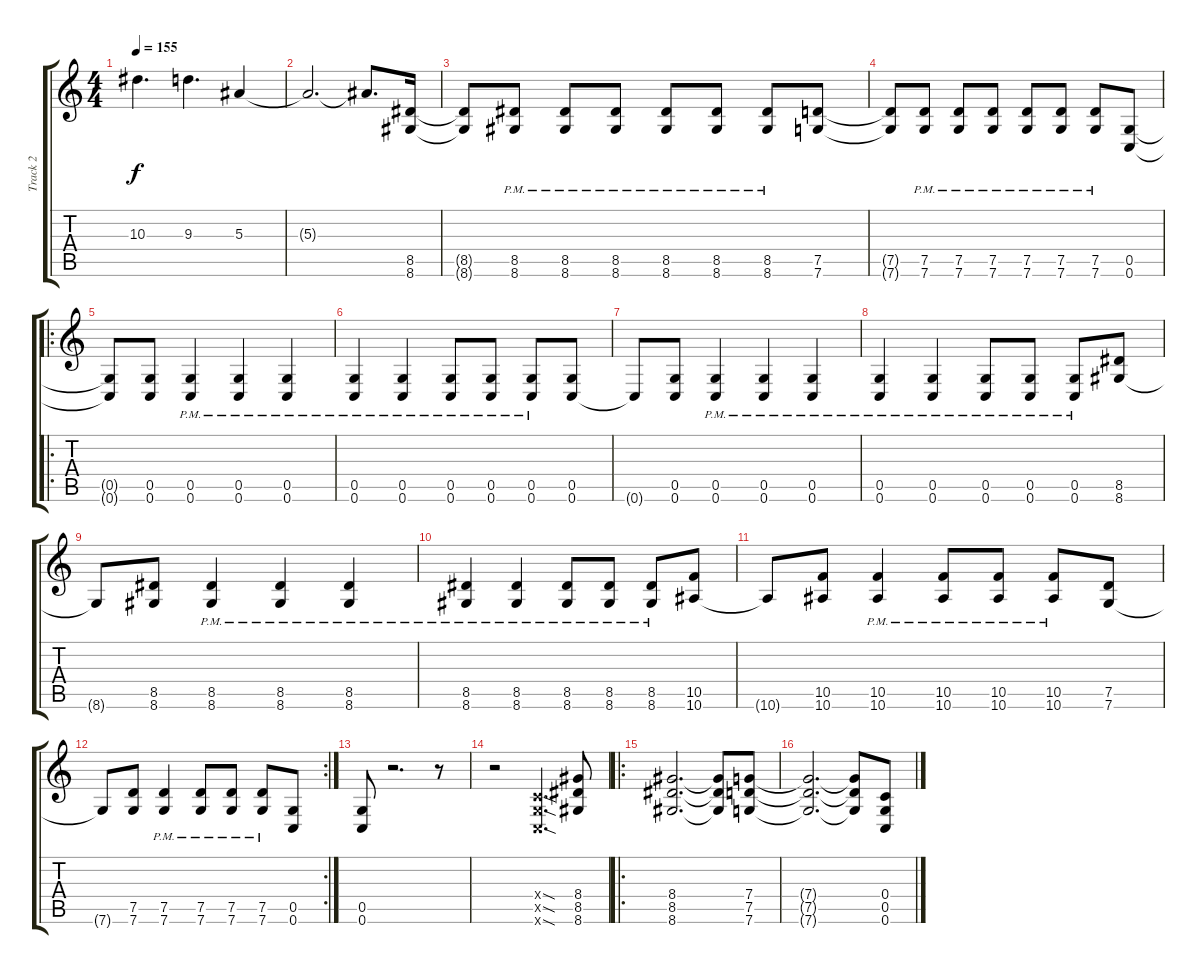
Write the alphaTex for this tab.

\track ("Track 2" "Track 2") {instrument distortionguitar}
\staff {score tabs}
\tuning (D4 A3 F3 C3 G2 C2) {hide}
\ts (4 4)
\tempo 155
\clef g2
\ks c
10.3{t}.4{d dy f} 9.3.4{d} 5.3.4 |
5.3{t}.2{d} 5.3{t}.8{d} (8.5 8.6).16 |
(8.5{t} 8.6{t}).8 (8.5{pm} 8.6{pm}).8 (8.5{pm} 8.6{pm}).8 (8.5{pm} 8.6{pm}).8 (8.5{pm} 8.6{pm}).8 (8.5{pm} 8.6{pm}).8 (8.5{pm} 8.6{pm}).8 (7.5 7.6).8 |
(7.5{t} 7.6{t}).8 (7.5{pm} 7.6{pm}).8 (7.5{pm} 7.6{pm}).8 (7.5{pm} 7.6{pm}).8 (7.5{pm} 7.6{pm}).8 (7.5{pm} 7.6{pm}).8 (7.5{pm} 7.6{pm}).8 (0.5 0.6).8 |
\ro
(0.5{t} 0.6{t}).8 (0.5 0.6).8 (0.5{pm} 0.6{pm}).4 (0.5{pm} 0.6{pm}).4 (0.5{pm} 0.6{pm}).4 |
(0.5{pm} 0.6{pm}).4 (0.5{pm} 0.6{pm}).4 (0.5{pm} 0.6{pm}).8 (0.5{pm} 0.6{pm}).8 (0.5{pm} 0.6{pm}).8 (0.5 0.6).8 |
0.6{t}.8 (0.5 0.6).8 (0.5{pm} 0.6{pm}).4 (0.5{pm} 0.6{pm}).4 (0.5{pm} 0.6{pm}).4 |
(0.5{pm} 0.6{pm}).4 (0.5{pm} 0.6{pm}).4 (0.5{pm} 0.6{pm}).8 (0.5{pm} 0.6{pm}).8 (0.5{pm} 0.6{pm}).8 (8.5 8.6).8 |
8.6{t}.8 (8.5 8.6).8 (8.5{pm} 8.6{pm}).4 (8.5{pm} 8.6{pm}).4 (8.5{pm} 8.6{pm}).4 |
(8.5{pm} 8.6{pm}).4 (8.5{pm} 8.6{pm}).4 (8.5{pm} 8.6{pm}).8 (8.5{pm} 8.6{pm}).8 (8.5{pm} 8.6{pm}).8 (10.5 10.6).8 |
10.6{t}.8 (10.5 10.6).8 (10.5{pm} 10.6{pm}).4 (10.5{pm} 10.6{pm}).8 (10.5{pm} 10.6{pm}).8 (10.5{pm} 10.6{pm}).8 (7.5 7.6).8 |
\rc 2
7.6{t}.8 (7.5 7.6).8 (7.5{pm} 7.6{pm}).4 (7.5{pm} 7.6{pm}).8 (7.5{pm} 7.6{pm}).8 (7.5{pm} 7.6{pm}).8 (0.5 0.6).8 |
(0.5 0.6).8 r.2{d} r.8 |
r.2 (0.4{sod x} 0.5{sod x} 0.6{sod x}).4{d} (8.4 8.5 8.6).8 |
\ro
(8.4 8.5 8.6).2{d} (8.4{t} 8.5{t} 8.6{t}).8 (7.4 7.5 7.6).8 |
(7.4{t} 7.5{t} 7.6{t}).2{d} (7.4{t} 7.5{t} 7.6{t}).8 (0.4 0.5 0.6).8
